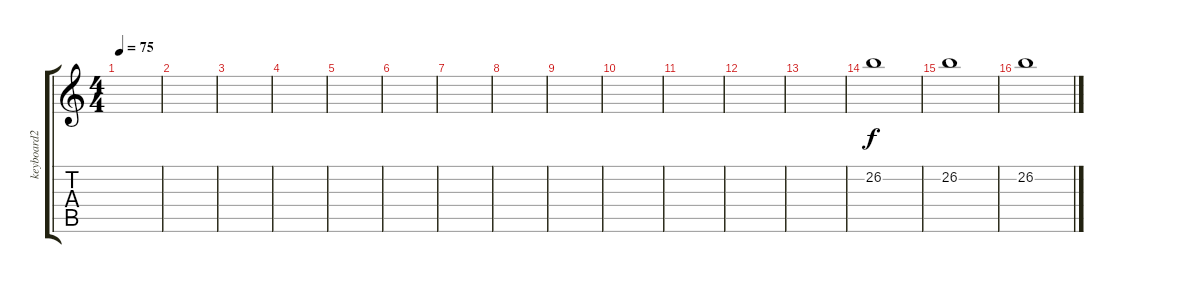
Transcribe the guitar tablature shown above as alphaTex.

\track ("keyboard2" "keyboard2") {instrument lead6voice}
\staff {score tabs}
\tuning (D4 A3 F3 C3 G2 D2) {hide}
\ts (4 4)
\tempo 75
\clef g2
\ks c
|
|
|
|
|
|
|
|
|
|
|
|
|
26.2.1 |
26.2.1 |
26.2.1
